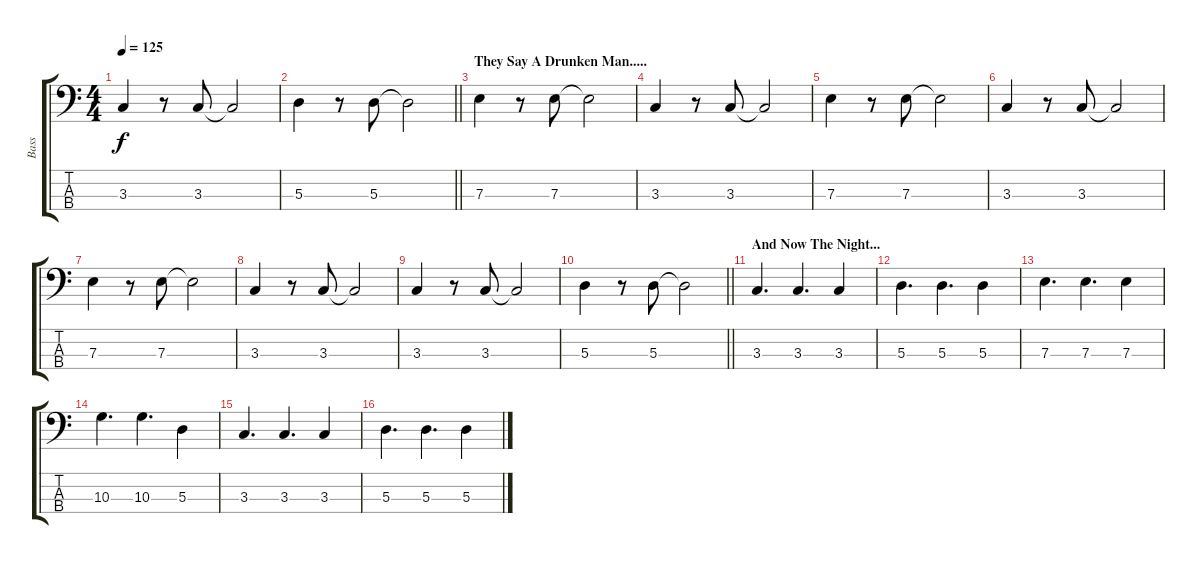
\track ("Bass" "Bass") {instrument electricbassfinger}
\staff {score tabs}
\tuning (G2 D2 A1 D1) {hide}
\ts (4 4)
\tempo 125
\clef f4
\ks c
3.3.4{dy f} r.8 3.3.8 3.3{t}.2 |
\barLineRight lightlight
5.3.4 r.8 5.3.8 5.3{t}.2 |
\section ("" "They Say A Drunken Man.....")
7.3.4 r.8 7.3.8 7.3{t}.2 |
3.3.4 r.8 3.3.8 3.3{t}.2 |
7.3.4 r.8 7.3.8 7.3{t}.2 |
3.3.4 r.8 3.3.8 3.3{t}.2 |
7.3.4 r.8 7.3.8 7.3{t}.2 |
3.3.4 r.8 3.3.8 3.3{t}.2 |
3.3.4 r.8 3.3.8 3.3{t}.2 |
\barLineRight lightlight
5.3.4 r.8 5.3.8 5.3{t}.2 |
\section ("" "And Now The Night...")
3.3.4{d} 3.3.4{d} 3.3.4 |
5.3.4{d} 5.3.4{d} 5.3.4 |
7.3.4{d} 7.3.4{d} 7.3.4 |
10.3.4{d} 10.3.4{d} 5.3.4 |
3.3.4{d} 3.3.4{d} 3.3.4 |
5.3.4{d} 5.3.4{d} 5.3.4
